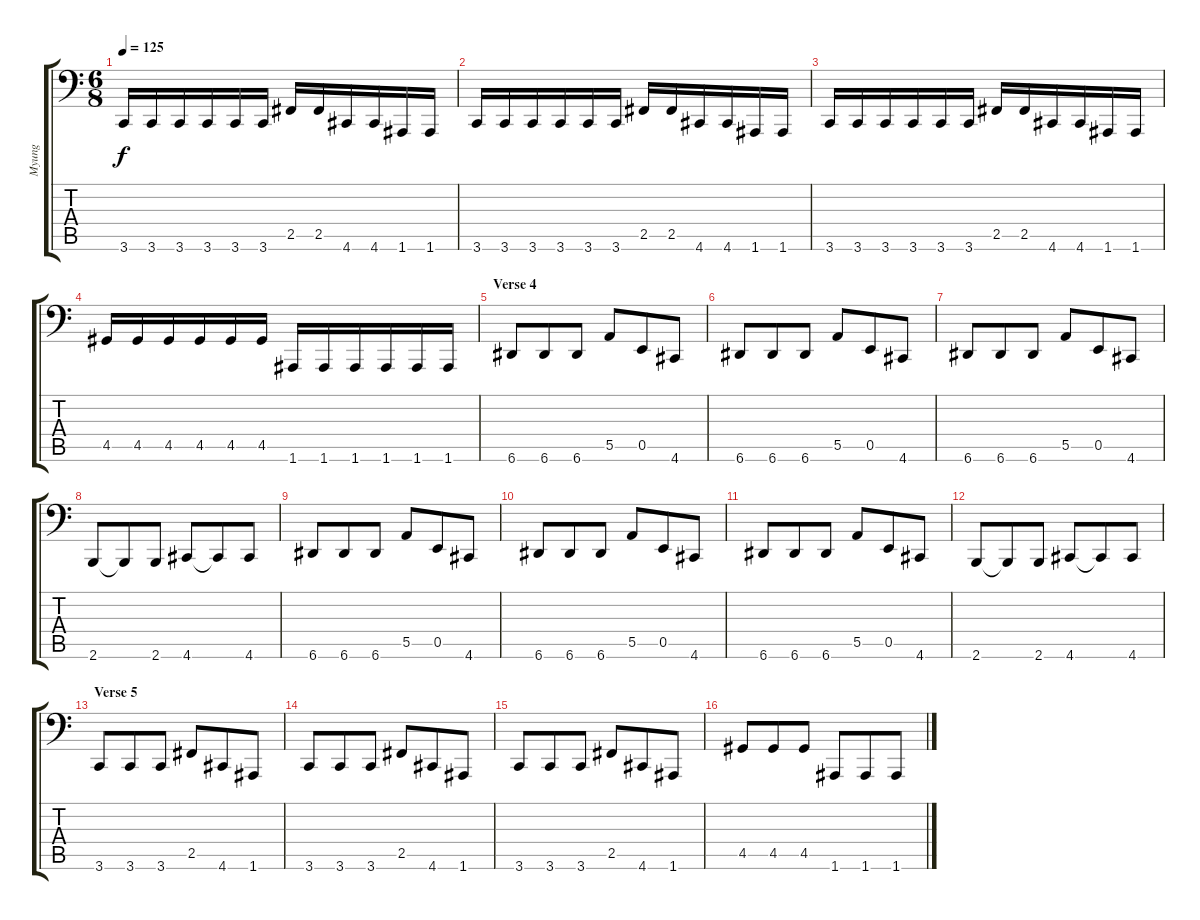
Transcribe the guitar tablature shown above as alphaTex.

\track ("Myung" "Myung") {instrument electricbassfinger}
\staff {score tabs}
\tuning (C3 G2 D2 A1 E1 A0) {hide}
\ts (6 8)
\tempo 125
\clef f4
\ks c
3.6.16{dy f} 3.6.16 3.6.16 3.6.16 3.6.16 3.6.16 2.5.16 2.5.16 4.6.16 4.6.16 1.6.16 1.6.16 |
3.6.16 3.6.16 3.6.16 3.6.16 3.6.16 3.6.16 2.5.16 2.5.16 4.6.16 4.6.16 1.6.16 1.6.16 |
3.6.16 3.6.16 3.6.16 3.6.16 3.6.16 3.6.16 2.5.16 2.5.16 4.6.16 4.6.16 1.6.16 1.6.16 |
4.5.16 4.5.16 4.5.16 4.5.16 4.5.16 4.5.16 1.6.16 1.6.16 1.6.16 1.6.16 1.6.16 1.6.16 |
\section ("" "Verse 4")
6.6.8 6.6.8 6.6.8 5.5.8 0.5.8 4.6.8 |
6.6.8 6.6.8 6.6.8 5.5.8 0.5.8 4.6.8 |
6.6.8 6.6.8 6.6.8 5.5.8 0.5.8 4.6.8 |
2.6.8 2.6{t}.8 2.6.8 4.6.8 4.6{t}.8 4.6.8 |
6.6.8 6.6.8 6.6.8 5.5.8 0.5.8 4.6.8 |
6.6.8 6.6.8 6.6.8 5.5.8 0.5.8 4.6.8 |
6.6.8 6.6.8 6.6.8 5.5.8 0.5.8 4.6.8 |
2.6.8 2.6{t}.8 2.6.8 4.6.8 4.6{t}.8 4.6.8 |
\section ("" "Verse 5")
3.6.8 3.6.8 3.6.8 2.5.8 4.6.8 1.6.8 |
3.6.8 3.6.8 3.6.8 2.5.8 4.6.8 1.6.8 |
3.6.8 3.6.8 3.6.8 2.5.8 4.6.8 1.6.8 |
4.5.8 4.5.8 4.5.8 1.6.8 1.6.8 1.6.8
